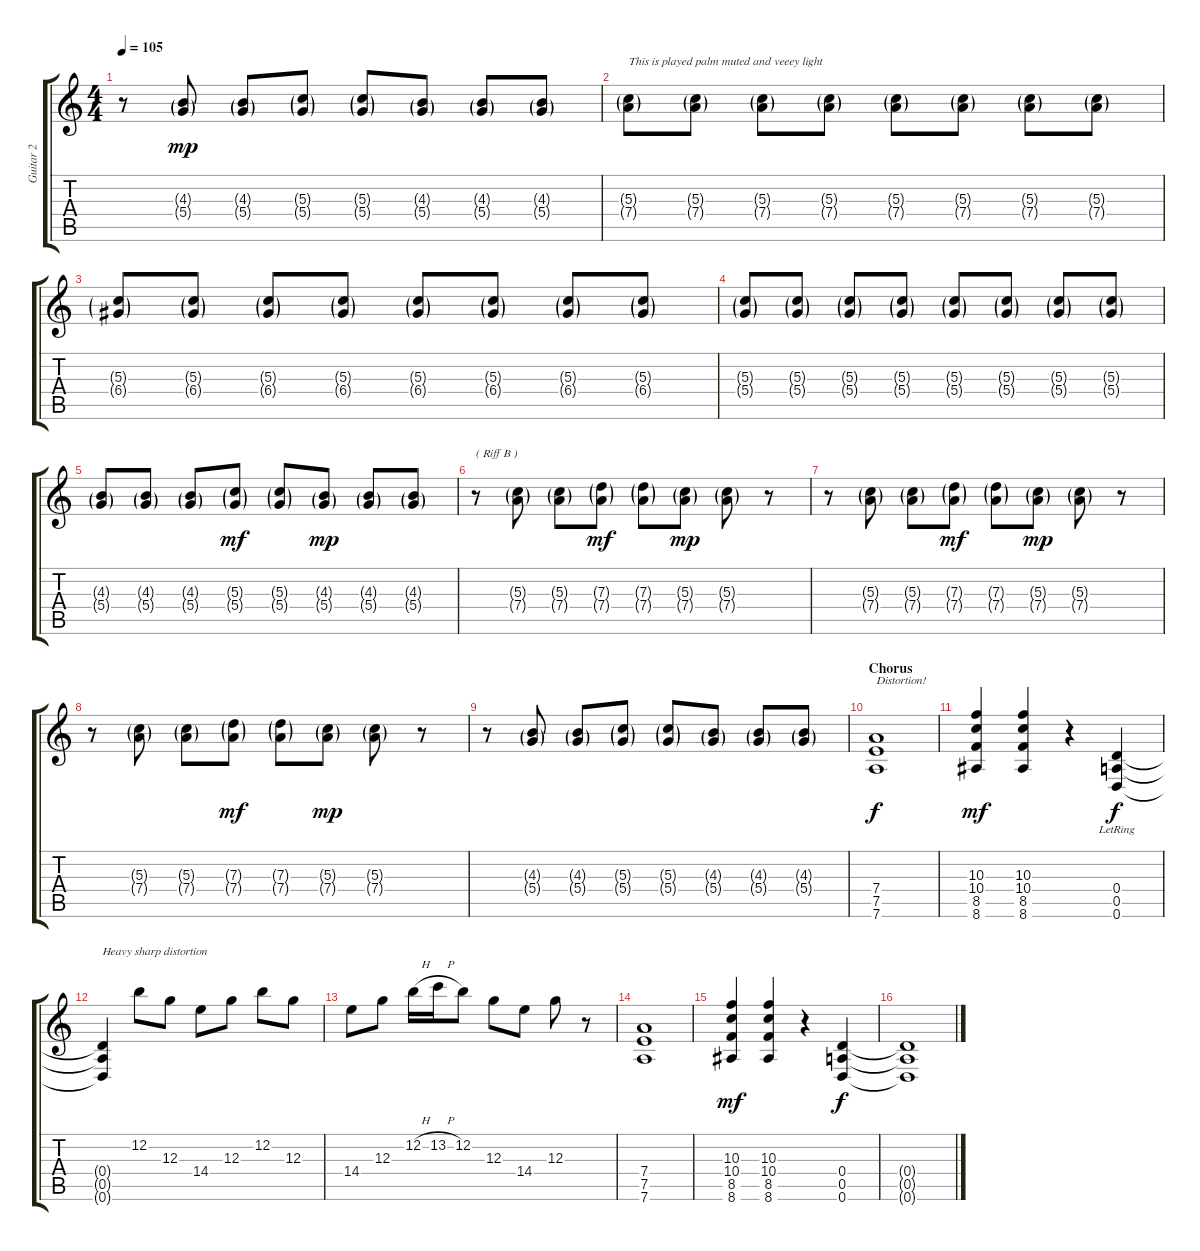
\track ("Guitar 2" "Guitar 2") {instrument distortionguitar}
\staff {score tabs}
\tuning (E4 B3 G3 D3 A2 D2) {hide}
\ts (4 4)
\tempo 105
\clef g2
\ks c
r.8{dy mp instrument electricguitarmuted} (4.3{g} 5.4{g}).8 (4.3{g} 5.4{g}).8 (5.3{g} 5.4{g}).8 (5.3{g} 5.4{g}).8 (4.3{g} 5.4{g}).8 (4.3{g} 5.4{g}).8 (4.3{g} 5.4{g}).8 |
(5.3{g} 7.4{g}).8{txt "This is played palm muted and veeey light" volume 11 instrument electricguitarmuted} (5.3{g} 7.4{g}).8 (5.3{g} 7.4{g}).8 (5.3{g} 7.4{g}).8 (5.3{g} 7.4{g}).8 (5.3{g} 7.4{g}).8 (5.3{g} 7.4{g}).8 (5.3{g} 7.4{g}).8 |
(5.3{g} 6.4{g}).8{instrument electricguitarmuted} (5.3{g} 6.4{g}).8 (5.3{g} 6.4{g}).8 (5.3{g} 6.4{g}).8 (5.3{g} 6.4{g}).8 (5.3{g} 6.4{g}).8 (5.3{g} 6.4{g}).8 (5.3{g} 6.4{g}).8 |
(5.3{g} 5.4{g}).8{instrument electricguitarmuted} (5.3{g} 5.4{g}).8 (5.3{g} 5.4{g}).8 (5.3{g} 5.4{g}).8 (5.3{g} 5.4{g}).8 (5.3{g} 5.4{g}).8 (5.3{g} 5.4{g}).8 (5.3{g} 5.4{g}).8 |
(4.3{g} 5.4{g}).8{instrument electricguitarmuted} (4.3{g} 5.4{g}).8 (4.3{g} 5.4{g}).8 (5.3{g} 5.4{g}).8{dy mf} (5.3{g} 5.4{g}).8 (4.3{g} 5.4{g}).8{dy mp} (4.3{g} 5.4{g}).8 (4.3{g} 5.4{g}).8 |
r.8{txt "( Riff B )"} (5.3{g} 7.4{g}).8{instrument electricguitarmuted} (5.3{g} 7.4{g}).8 (7.3{g} 7.4{g}).8{dy mf} (7.3{g} 7.4{g}).8 (5.3{g} 7.4{g}).8{dy mp} (5.3{g} 7.4{g}).8 r.8 |
r.8 (5.3{g} 7.4{g}).8{instrument electricguitarmuted} (5.3{g} 7.4{g}).8 (7.3{g} 7.4{g}).8{dy mf} (7.3{g} 7.4{g}).8 (5.3{g} 7.4{g}).8{dy mp} (5.3{g} 7.4{g}).8 r.8 |
r.8 (5.3{g} 7.4{g}).8{instrument electricguitarmuted} (5.3{g} 7.4{g}).8 (7.3{g} 7.4{g}).8{dy mf} (7.3{g} 7.4{g}).8 (5.3{g} 7.4{g}).8{dy mp} (5.3{g} 7.4{g}).8 r.8 |
r.8{instrument electricguitarmuted} (4.3{g} 5.4{g}).8 (4.3{g} 5.4{g}).8 (5.3{g} 5.4{g}).8 (5.3{g} 5.4{g}).8 (4.3{g} 5.4{g}).8 (4.3{g} 5.4{g}).8 (4.3{g} 5.4{g}).8 |
\section ("" "Chorus")
(7.4 7.5 7.6).1{txt "Distortion!" dy f volume 14 instrument distortionguitar} |
(10.3 10.4 8.5 8.6).4{dy mf} (10.3 10.4 8.5 8.6).4 r.4 (0.4{lr} 0.5{lr} 0.6{lr}).4{dy f} |
(0.4{t} 0.5{t} 0.6{t}).4{txt "Heavy sharp distortion"} 12.2.8{volume 16 instrument overdrivenguitar} 12.3.8 14.4.8 12.3.8 12.2.8 12.3.8 |
14.4.8 12.3.8 12.2{h}.16 13.2{h}.16 12.2.8 12.3.8 14.4.8 12.3.8 r.8 |
(7.4 7.5 7.6).1{volume 14 instrument distortionguitar} |
(10.3 10.4 8.5 8.6).4{dy mf} (10.3 10.4 8.5 8.6).4 r.4 (0.4 0.5 0.6).4{dy f} |
(0.4{t} 0.5{t} 0.6{t}).1
